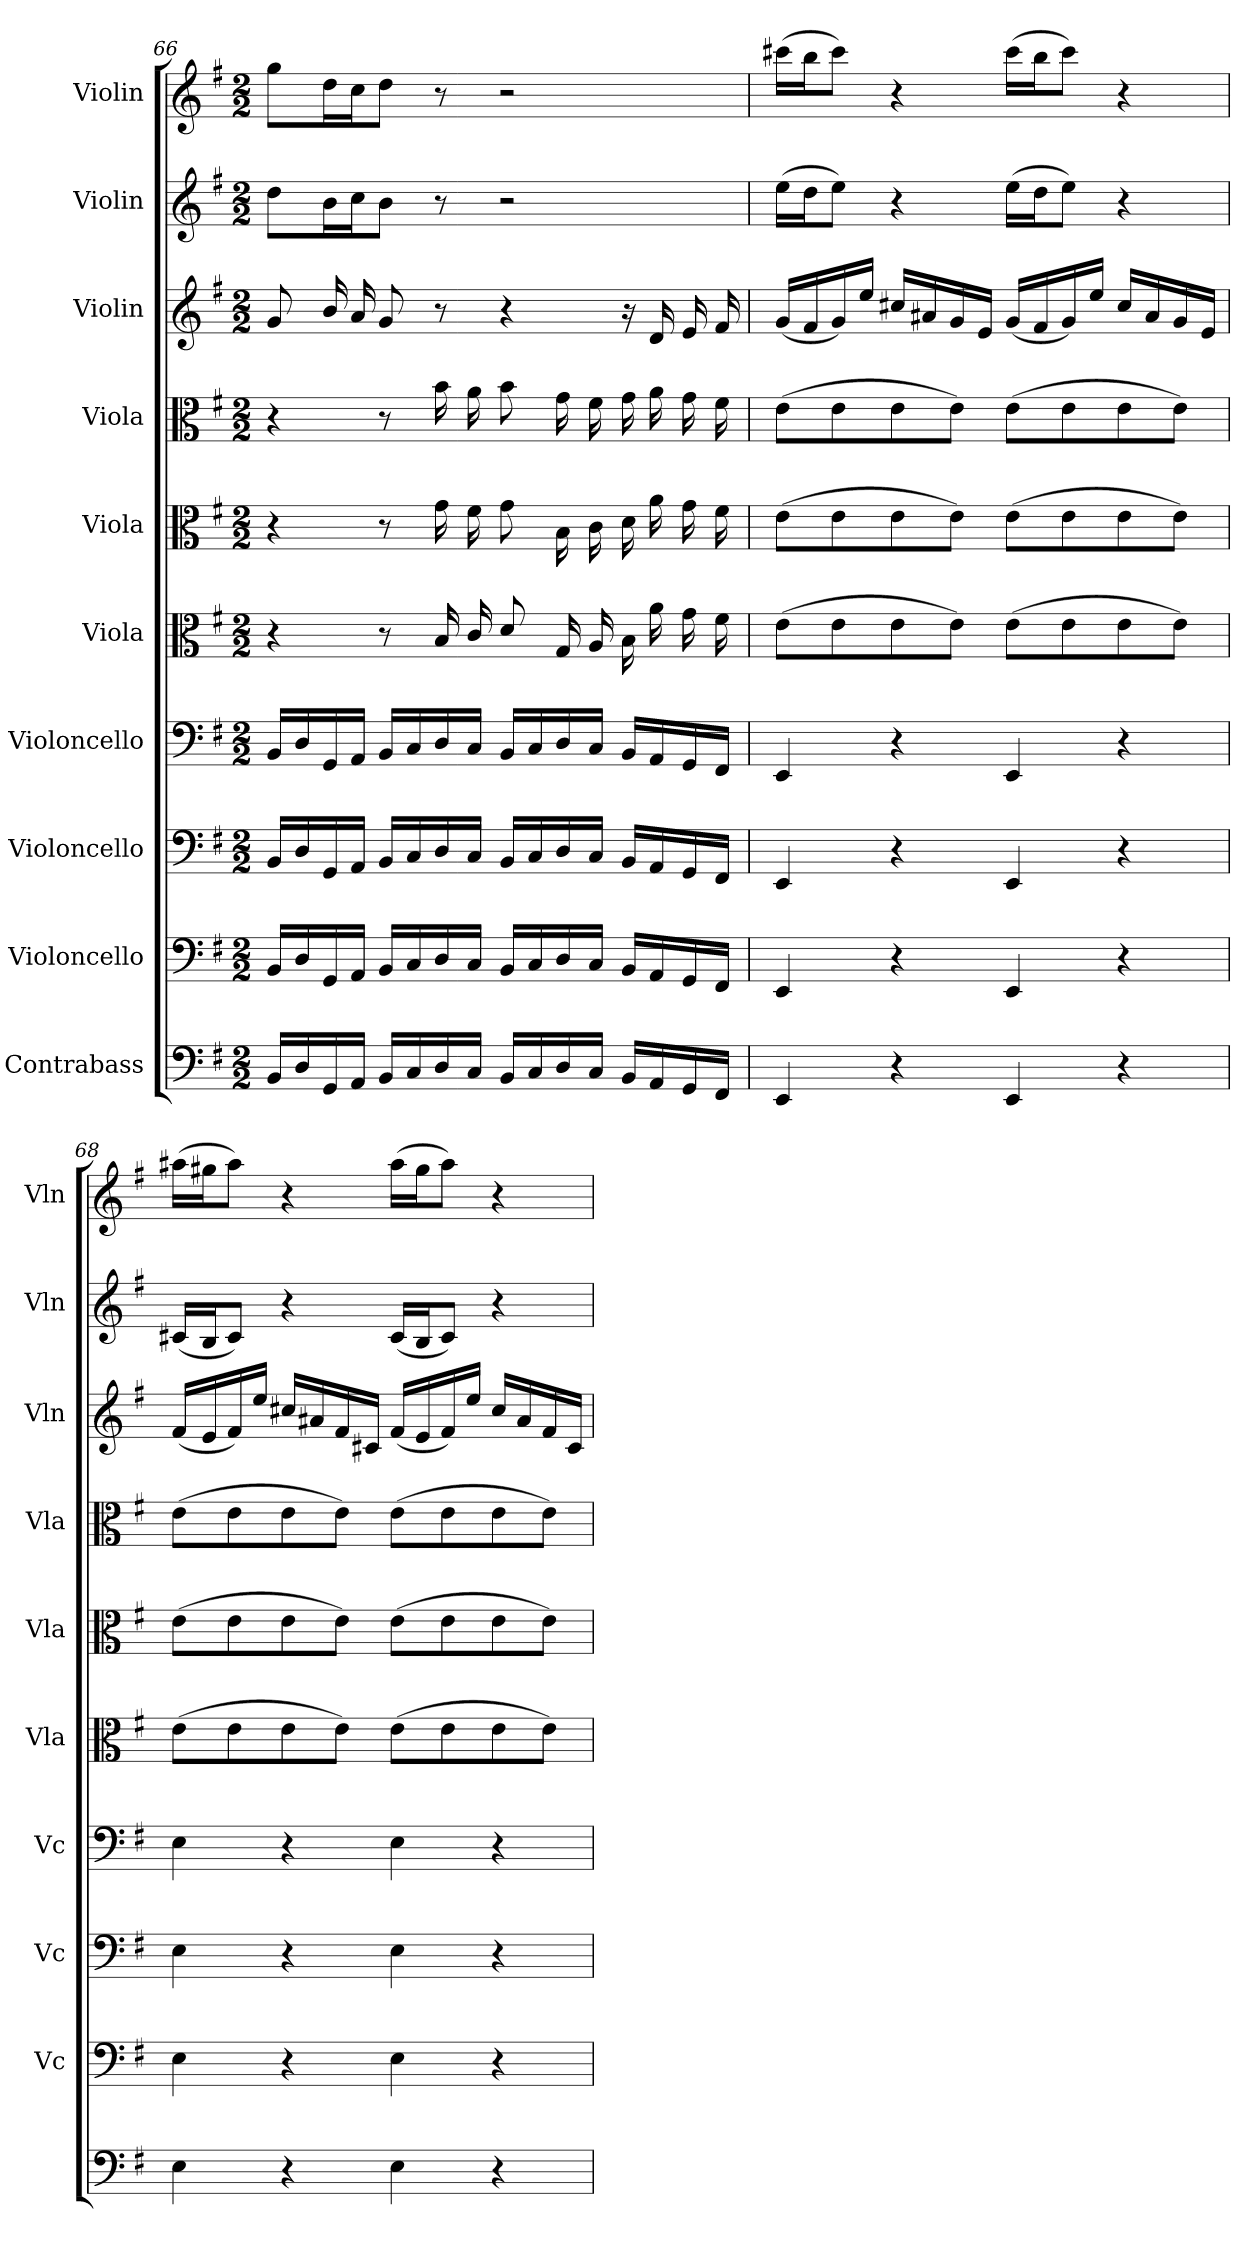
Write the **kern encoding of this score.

**kern	**kern	**kern	**kern	**kern	**kern	**kern	**kern	**kern	**kern
*part10	*part9	*part8	*part7	*part6	*part5	*part4	*part3	*part2	*part1
*staff10	*staff9	*staff8	*staff7	*staff6	*staff5	*staff4	*staff3	*staff2	*staff1
*I"Contrabass	*I"Violoncello	*I"Violoncello	*I"Violoncello	*I"Viola	*I"Viola	*I"Viola	*I"Violin	*I"Violin	*I"Violin
*	*I'Vc	*I'Vc	*I'Vc	*I'Vla	*I'Vla	*I'Vla	*I'Vln	*I'Vln	*I'Vln
*clefF4	*clefF4	*clefF4	*clefF4	*clefC3	*clefC3	*clefC3	*clefG2	*clefG2	*clefG2
*k[f#]	*k[f#]	*k[f#]	*k[f#]	*k[f#]	*k[f#]	*k[f#]	*k[f#]	*k[f#]	*k[f#]
*G:	*G:	*G:	*G:	*G:	*G:	*G:	*G:	*G:	*G:
*M2/2	*M2/2	*M2/2	*M2/2	*M2/2	*M2/2	*M2/2	*M2/2	*M2/2	*M2/2
=66	=66	=66	=66	=66	=66	=66	=66	=66	=66
16BB/LL	16BB/LL	16BB/LL	16BB/LL	4r	4r	4r	8g/	8dd\L	8gg\L
16D/	16D/	16D/	16D/	.	.	.	.	.	.
16GG/	16GG/	16GG/	16GG/	.	.	.	16b/	16b\L	16dd\L
16AA/JJ	16AA/JJ	16AA/JJ	16AA/JJ	.	.	.	16a/	16cc\J	16cc\J
16BB/LL	16BB/LL	16BB/LL	16BB/LL	8r	8r	8r	8g/	8b\J	8dd\J
16C/	16C/	16C/	16C/	.	.	.	.	.	.
16D/	16D/	16D/	16D/	16B/	16g\	16b\	8r	8r	8r
16C/JJ	16C/JJ	16C/JJ	16C/JJ	16c/	16f#\	16a\	.	.	.
16BB/LL	16BB/LL	16BB/LL	16BB/LL	8d/	8g\	8b\	4r	2r	2r
16C/	16C/	16C/	16C/	.	.	.	.	.	.
16D/	16D/	16D/	16D/	16G/	16B\	16g\	.	.	.
16C/JJ	16C/JJ	16C/JJ	16C/JJ	16A/	16c\	16f#\	.	.	.
16BB/LL	16BB/LL	16BB/LL	16BB/LL	16B\	16d\	16g\	16r	.	.
16AA/	16AA/	16AA/	16AA/	16a\	16a\	16a\	16d/	.	.
16GG/	16GG/	16GG/	16GG/	16g\	16g\	16g\	16e/	.	.
16FF#/JJ	16FF#/JJ	16FF#/JJ	16FF#/JJ	16f#\	16f#\	16f#\	16f#/	.	.
=67	=67	=67	=67	=67	=67	=67	=67	=67	=67
4EE/	4EE/	4EE/	4EE/	(8e\L	(8e\L	(8e\L	(16g/LL	(16ee\LL	(16ccc#X\LL
.	.	.	.	.	.	.	16f#/	16dd\J	16bb\J
.	.	.	.	8e\	8e\	8e\	16g/)	8ee\J)	8ccc#\J)
.	.	.	.	.	.	.	16ee/JJ	.	.
4r	4r	4r	4r	8e\	8e\	8e\	16cc#X/LL	4r	4r
.	.	.	.	.	.	.	16a#X/	.	.
.	.	.	.	8e\J)	8e\J)	8e\J)	16g/	.	.
.	.	.	.	.	.	.	16e/JJ	.	.
4EE/	4EE/	4EE/	4EE/	(8e\L	(8e\L	(8e\L	(16g/LL	(16ee\LL	(16ccc#\LL
.	.	.	.	.	.	.	16f#/	16dd\J	16bb\J
.	.	.	.	8e\	8e\	8e\	16g/)	8ee\J)	8ccc#\J)
.	.	.	.	.	.	.	16ee/JJ	.	.
4r	4r	4r	4r	8e\	8e\	8e\	16cc#/LL	4r	4r
.	.	.	.	.	.	.	16a#/	.	.
.	.	.	.	8e\J)	8e\J)	8e\J)	16g/	.	.
.	.	.	.	.	.	.	16e/JJ	.	.
=68	=68	=68	=68	=68	=68	=68	=68	=68	=68
4E\	4E\	4E\	4E\	(8e\L	(8e\L	(8e\L	(16f#/LL	(16c#X/LL	(16aa#X\LL
.	.	.	.	.	.	.	16e/	16B/J	16gg#X\J
.	.	.	.	8e\	8e\	8e\	16f#/)	8c#/J)	8aa#\J)
.	.	.	.	.	.	.	16ee/JJ	.	.
4r	4r	4r	4r	8e\	8e\	8e\	16cc#X/LL	4r	4r
.	.	.	.	.	.	.	16a#X/	.	.
.	.	.	.	8e\J)	8e\J)	8e\J)	16f#/	.	.
.	.	.	.	.	.	.	16c#X/JJ	.	.
4E\	4E\	4E\	4E\	(8e\L	(8e\L	(8e\L	(16f#/LL	(16c#/LL	(16aa#\LL
.	.	.	.	.	.	.	16e/	16B/J	16gg#\J
.	.	.	.	8e\	8e\	8e\	16f#/)	8c#/J)	8aa#\J)
.	.	.	.	.	.	.	16ee/JJ	.	.
4r	4r	4r	4r	8e\	8e\	8e\	16cc#/LL	4r	4r
.	.	.	.	.	.	.	16a#/	.	.
.	.	.	.	8e\J)	8e\J)	8e\J)	16f#/	.	.
.	.	.	.	.	.	.	16c#/JJ	.	.
=	=	=	=	=	=	=	=	=	=
*-	*-	*-	*-	*-	*-	*-	*-	*-	*-
